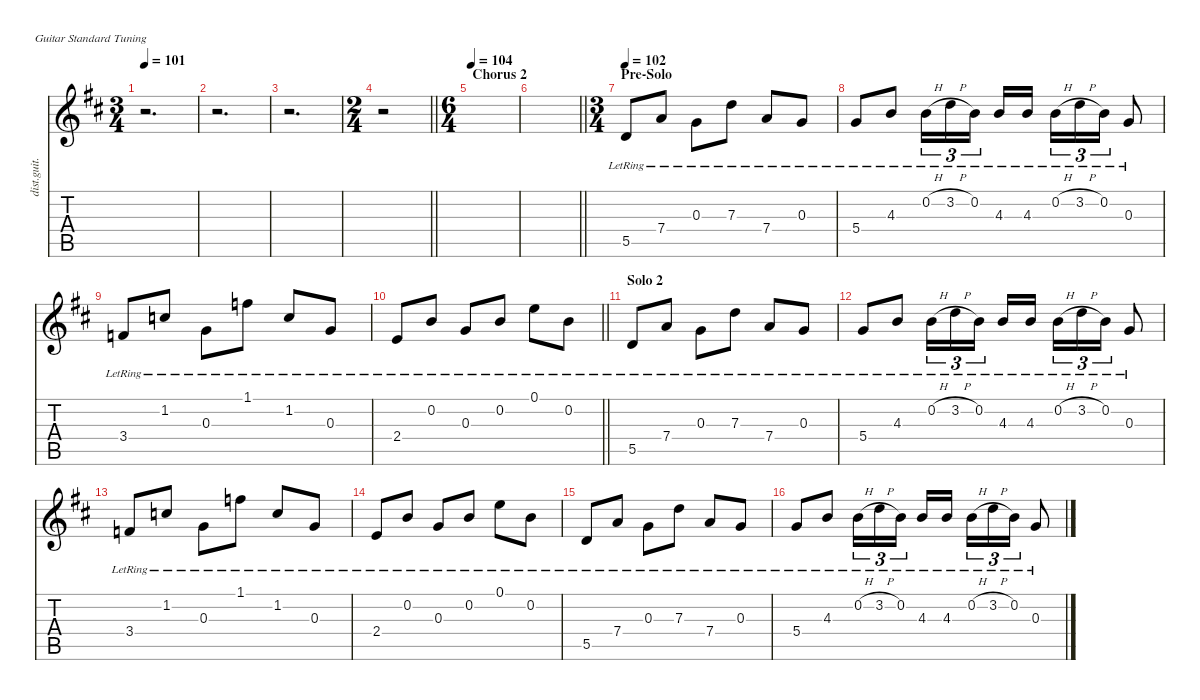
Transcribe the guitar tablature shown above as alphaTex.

\defaultSystemsLayout 4
\hideDynamics
\bracketExtendMode nobrackets
\otherSystemsTrackNameOrientation horizontal
\track ("Guitar 4" "dist.guit.") {defaultSystemsLayout 8 instrument electricguitarclean}
\staff {score tabs}
\tuning (E4 B3 G3 D3 A2 E2)
\ts (3 4)
\tempo 101
\clef g2
\ks bminor
r.2{d dy f beam Down} |
r.2{d beam Down} |
r.2{d beam Down} |
\ts (2 4)
\beaming (8 2 2)
\barLineRight lightlight
r.2{beam Down} |
\ts (6 4)
\beaming (8 6 6)
\section ("" "Chorus 2")
\tempo 104
|
\barLineRight lightlight
|
\ts (3 4)
\beaming (8 2 2 2)
\section ("" "Pre-Solo")
\tempo 102
5.5{lr acc forcenatural}.8{instrument electricguitarclean beam Up} 7.4{lr acc forcenatural}.8{beam Up} 0.3{lr acc forcenatural}.8{beam Down} 7.3{lr acc forcenatural}.8{beam Down} 7.4{lr acc forcenatural}.8{beam Up} 0.3{lr acc forcenatural}.8{beam Up} |
5.4{lr acc forcenatural}.8{beam Up} 4.3{lr acc forcenatural}.8{beam Up} 0.2{h lr acc forcenatural}.16{tu (3 2) beam Down} 3.2{h lr acc forcenatural}.16{tu (3 2) beam Down} 0.2{lr acc forcenatural}.16{tu (3 2) beam Down} 4.3{lr acc forcenatural}.16{beam Up} 4.3{lr acc forcenatural}.16{beam Up} 0.2{h lr acc forcenatural}.16{tu (3 2) beam Down} 3.2{h lr acc forcenatural}.16{tu (3 2) beam Down} 0.2{lr acc forcenatural}.16{tu (3 2) beam Down} 0.3{lr acc forcenatural}.8{beam Up} |
3.4{lr acc forcenatural}.8{beam Up} 1.2{lr acc forcenatural}.8{beam Up} 0.3{lr acc forcenatural}.8{beam Down} 1.1{lr acc forcenatural}.8{beam Down} 1.2{lr acc forcenatural}.8{beam Up} 0.3{lr acc forcenatural}.8{beam Up} |
\barLineRight lightlight
2.4{lr acc forcenatural}.8{beam Up} 0.2{lr acc forcenatural}.8{beam Up} 0.3{lr acc forcenatural}.8{beam Up} 0.2{lr acc forcenatural}.8{beam Up} 0.1{lr acc forcenatural}.8{beam Down} 0.2{lr acc forcenatural}.8{beam Down} |
\section ("" "Solo 2")
5.5{lr acc forcenatural}.8{beam Up} 7.4{lr acc forcenatural}.8{beam Up} 0.3{lr acc forcenatural}.8{beam Down} 7.3{lr acc forcenatural}.8{beam Down} 7.4{lr acc forcenatural}.8{beam Up} 0.3{lr acc forcenatural}.8{beam Up} |
5.4{lr acc forcenatural}.8{beam Up} 4.3{lr acc forcenatural}.8{beam Up} 0.2{h lr acc forcenatural}.16{tu (3 2) beam Down} 3.2{h lr acc forcenatural}.16{tu (3 2) beam Down} 0.2{lr acc forcenatural}.16{tu (3 2) beam Down} 4.3{lr acc forcenatural}.16{beam Up} 4.3{lr acc forcenatural}.16{beam Up} 0.2{h lr acc forcenatural}.16{tu (3 2) beam Down} 3.2{h lr acc forcenatural}.16{tu (3 2) beam Down} 0.2{lr acc forcenatural}.16{tu (3 2) beam Down} 0.3{lr acc forcenatural}.8{beam Up} |
3.4{lr acc forcenatural}.8{beam Up} 1.2{lr acc forcenatural}.8{beam Up} 0.3{lr acc forcenatural}.8{beam Down} 1.1{lr acc forcenatural}.8{beam Down} 1.2{lr acc forcenatural}.8{beam Up} 0.3{lr acc forcenatural}.8{beam Up} |
2.4{lr acc forcenatural}.8{beam Up} 0.2{lr acc forcenatural}.8{beam Up} 0.3{lr acc forcenatural}.8{beam Up} 0.2{lr acc forcenatural}.8{beam Up} 0.1{lr acc forcenatural}.8{beam Down} 0.2{lr acc forcenatural}.8{beam Down} |
5.5{lr acc forcenatural}.8{beam Up} 7.4{lr acc forcenatural}.8{beam Up} 0.3{lr acc forcenatural}.8{beam Down} 7.3{lr acc forcenatural}.8{beam Down} 7.4{lr acc forcenatural}.8{beam Up} 0.3{lr acc forcenatural}.8{beam Up} |
5.4{lr acc forcenatural}.8{beam Up} 4.3{lr acc forcenatural}.8{beam Up} 0.2{h lr acc forcenatural}.16{tu (3 2) beam Down} 3.2{h lr acc forcenatural}.16{tu (3 2) beam Down} 0.2{lr acc forcenatural}.16{tu (3 2) beam Down} 4.3{lr acc forcenatural}.16{beam Up} 4.3{lr acc forcenatural}.16{beam Up} 0.2{h lr acc forcenatural}.16{tu (3 2) beam Down} 3.2{h lr acc forcenatural}.16{tu (3 2) beam Down} 0.2{lr acc forcenatural}.16{tu (3 2) beam Down} 0.3{lr acc forcenatural}.8{beam Up}
